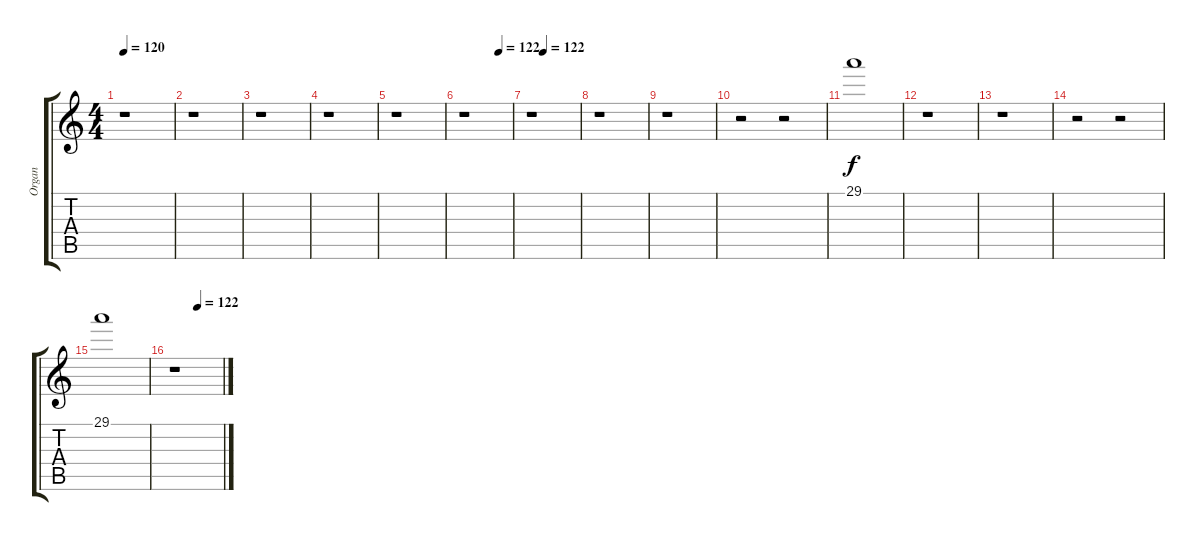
\track ("Organ" "Organ") {instrument percussiveorgan}
\staff {score tabs}
\tuning (E4 B3 G3 D3 A2 E2) {hide}
\ts (4 4)
\tempo 120
\clef g2
\ks c
r.1{dy f} |
r.1 |
r.1 |
r.1 |
r.1 |
\tempo (122 0.734375)
r.1 |
\tempo (122 0.2604166666666667)
r.1 |
r.1 |
r.1 |
r.2 r.2 |
29.1.1 |
r.1 |
r.1 |
r.2 r.2 |
29.1.1 |
\tempo (122 0.4895833333333333)
r.1
